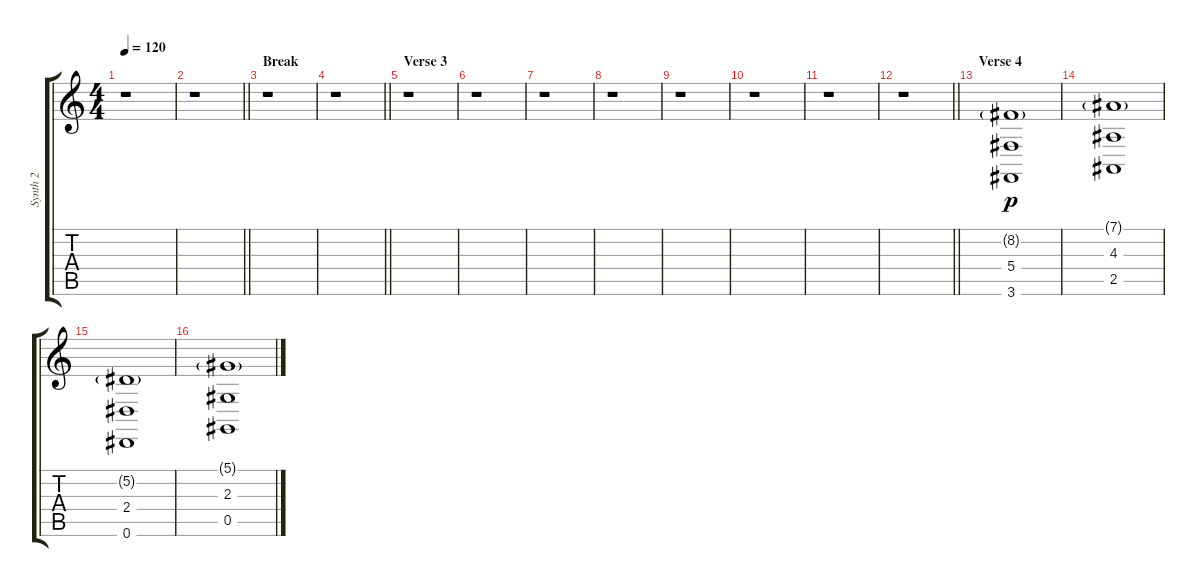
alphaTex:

\track ("Synth 2" "Synth 2") {instrument synthstrings2}
\staff {score tabs}
\tuning (Eb4 Bb3 Gb3 Db3 Ab2 Eb2) {hide}
\ts (4 4)
\tempo 120
\clef g2
\ks c
r.1{dy p} |
\barLineRight lightlight
r.1 |
\section ("" "Break")
r.1 |
\barLineRight lightlight
r.1 |
\section ("" "Verse 3")
r.1 |
r.1 |
r.1 |
r.1 |
r.1 |
r.1 |
r.1 |
\barLineRight lightlight
r.1 |
\section ("" "Verse 4")
(8.2{g} 5.4 3.6).1 |
(7.1{g} 4.3 2.5).1 |
(5.2{g} 2.4 0.6).1 |
(5.1{g} 2.3 0.5).1
